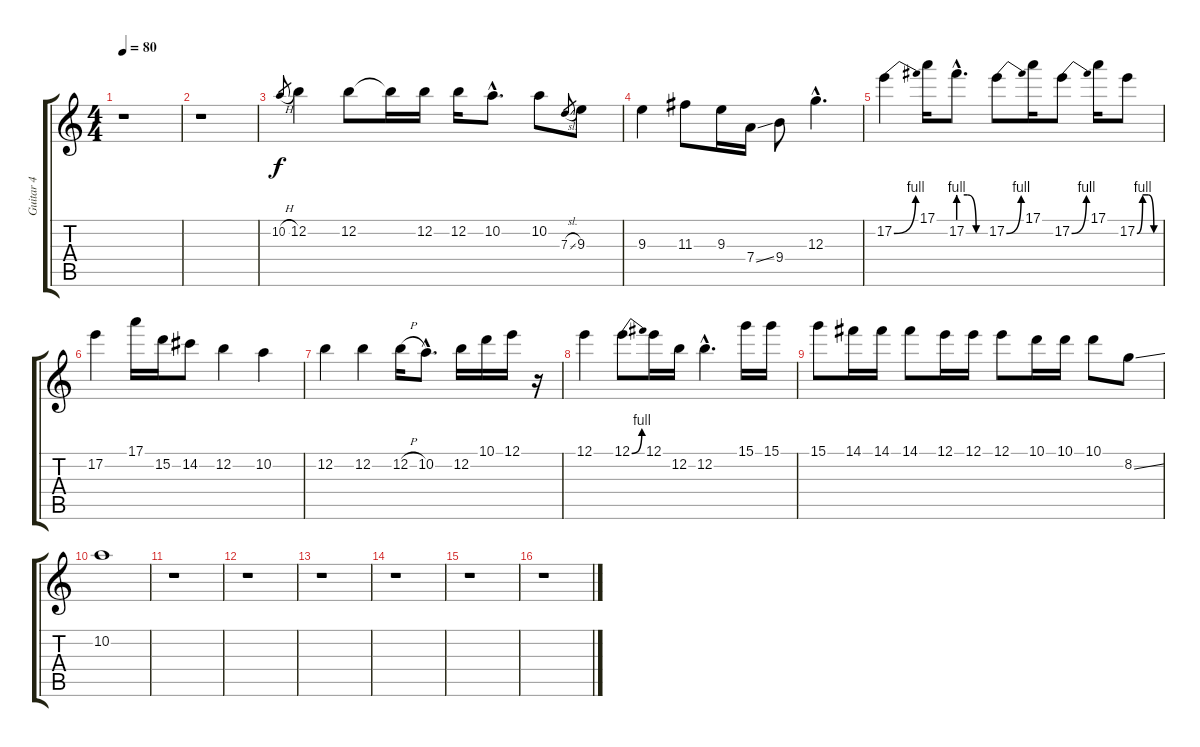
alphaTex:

\track ("Guitar 4" "Guitar 4") {instrument distortionguitar}
\staff {score tabs}
\tuning (E4 B3 G3 D3 A2 E2) {hide}
\ts (4 4)
\tempo 80
\clef g2
\ks c
r.1{dy f instrument distortionguitar} |
r.1 |
10.2{h}.8{gr} 12.2.4 12.2.8 12.2{t}.16 12.2.16 12.2.16 10.2{hac}.8{d} 10.2.8 7.3{sl}.8{gr} 9.3.8 |
9.3.4 11.3.8 9.3.16 7.4{ss}.16 9.4.8 12.3{hac}.4{d} |
17.2{be (bend 0 0 60 4)}.4 17.1.16 17.2{be (custom 0 4 20 4 40 0 60 0) hac}.8{d} 17.2{be (bend 0 0 60 4)}.8 17.1.16 17.2{be (bend 0 0 60 4)}.8 17.1.16 17.2{be (custom 0 0 15 4 30 4 45 0 60 0)}.8 |
17.2.4 17.1.16 15.2.16 14.2.8 12.2.4 10.2.4 |
12.2.4 12.2.4 12.2{h}.16 10.2{hac}.8{d} 12.2.16 10.1.16 12.1.16 r.16 |
12.1.4 12.1{be (bend 0 0 60 4)}.8 12.1.16 12.2.16 12.2{hac}.4{d} 15.1.16 15.1.16 |
15.1.8 14.1.16 14.1.16 14.1.8 12.1.16 12.1.16 12.1.8 10.1.16 10.1.16 10.1.8 8.2{ss}.8 |
10.2.1 |
r.1 |
r.1 |
r.1 |
r.1 |
r.1 |
r.1
